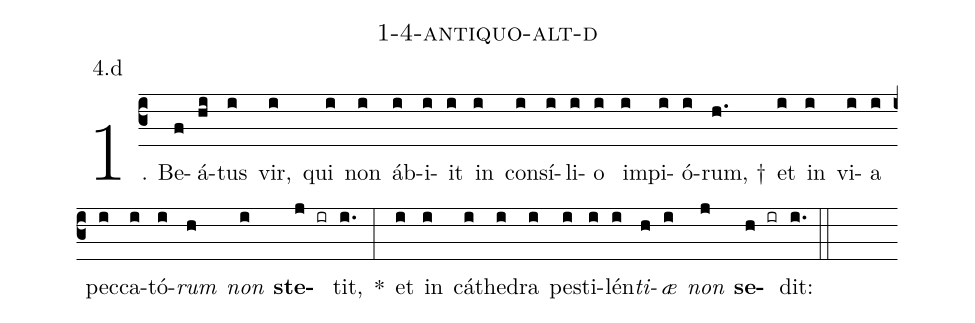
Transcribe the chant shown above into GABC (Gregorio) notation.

name: 1-4-antiquo-alt-d;
annotation: 4.d;
%%
(c3)1. Be(f)á(hi)tus(i) vir,(i) qui(i) non(i) áb(i)i(i)it(i) in(i) con(i)sí(i)li(i)o(i) im(i)pi(i)ó(i)rum, †(h.) et(i) in(i) vi(i)a(i) pec(i)ca(i)tó(i)<i>rum</i>(h) <i>non</i>(i) <b>ste</b>(j ir)tit,(i.) *(:) et(i) in(i) cá(i)the(i)dra(i) pes(i)ti(i)lén(i)<i>ti</i>(h)<i>æ</i>(i) <i>non</i>(j) <b>se</b>(h ir)dit:(i.) (::)
